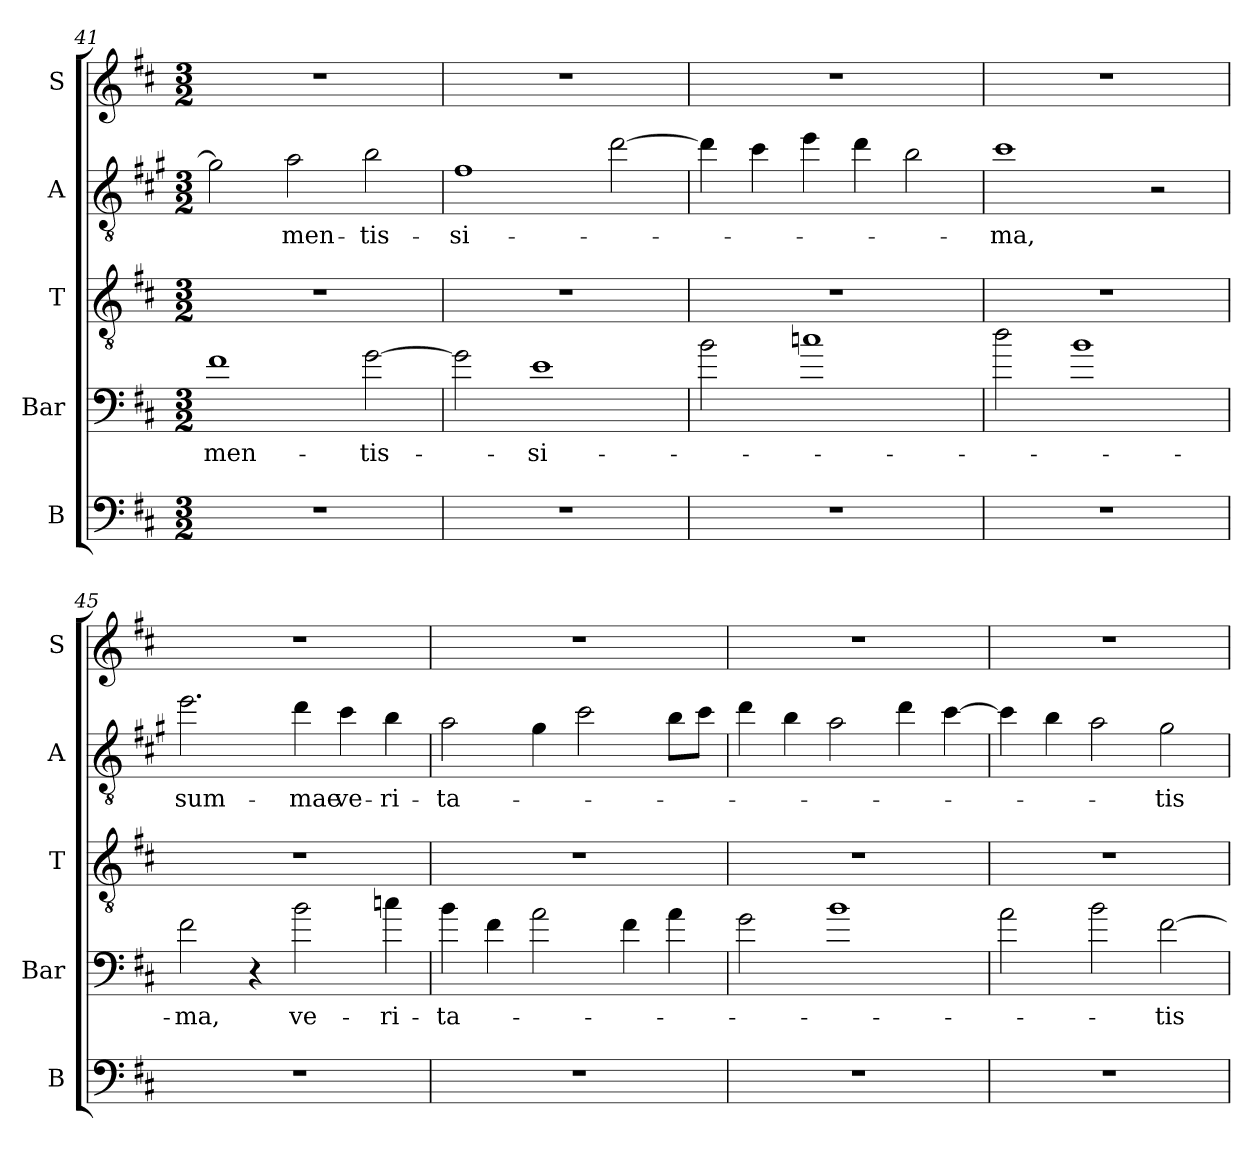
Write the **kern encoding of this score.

**kern	**kern	**text	**kern	**kern	**text	**kern
*part5	*part4	*part4	*part3	*part2	*part2	*part1
*staff5	*staff4	*staff4	*staff3	*staff2	*staff2	*staff1
*I"B	*I"Bar	*	*I"T	*I"A	*	*I"S
*I'B	*I'Bar	*	*I'T	*I'A	*	*I'S
*clefF4	*clefF4	*	*clefGv2	*clefGv2	*	*clefG2
*	*ITrd8c14	*	*	*ITrd4c7	*	*
*k[f#c#]	*k[f#c#]	*	*k[f#c#]	*k[f#c#]	*	*k[f#c#]
*M3/2	*M3/2	*	*M3/2	*M3/2	*	*M3/2
=41	=41	=41	=41	=41	=41	=41
!	!	!LO:LY:b	!	!	!	!
1.r	1F#	-men-	1.r	2c#\]	.	1.r
!	!	!	!	!	!LO:LY:b	!
.	.	.	.	2d\	-men-	.
!	!	!LO:LY:b	!	!	!LO:LY:b	!
.	[2G\	-tis-	.	2e\	-tis-	.
=42	=42	=42	=42	=42	=42	=42
!	!	!	!	!	!LO:LY:b	!
1.r	2G\]	.	1.r	1B	-si-	1.r
!	!	!LO:LY:b	!	!	!	!
.	1E	-si-	.	.	.	.
.	.	.	.	[2g\	.	.
=43	=43	=43	=43	=43	=43	=43
1.r	2B\	.	1.r	4g\]	.	1.r
.	.	.	.	4f#\	.	.
.	1cn	.	.	4a\	.	.
.	.	.	.	4g\	.	.
.	.	.	.	2e\	.	.
=44	=44	=44	=44	=44	=44	=44
!	!	!	!	!	!LO:LY:b	!
1.r	2d\	.	1.r	1f#	-ma,	1.r
.	1B	.	.	.	.	.
.	.	.	.	2r	.	.
=45	=45	=45	=45	=45	=45	=45
!	!	!LO:LY:b	!	!	!LO:LY:b	!
1.r	2F#\	-ma,	1.r	2.a\	sum-	1.r
.	4r	.	.	.	.	.
!	!	!LO:LY:b	!	!	!LO:LY:b	!
.	2B\	ve-	.	4g\	-mae	.
!	!	!	!	!	!LO:LY:b	!
.	.	.	.	4f#\	ve-	.
!	!	!LO:LY:b	!	!	!LO:LY:b	!
.	4cn\	-ri-	.	4e\	-ri-	.
!!LO:LB:g=z
=46	=46	=46	=46	=46	=46	=46
!	!	!LO:LY:b	!	!	!LO:LY:b	!
1.r	4B\	-ta-	1.r	2d\	-ta-	1.r
.	4F#\	.	.	.	.	.
.	2A\	.	.	4c#\	.	.
.	.	.	.	2f#\	.	.
.	4F#\	.	.	.	.	.
.	4A\	.	.	8e\L	.	.
.	.	.	.	8f#\J	.	.
=47	=47	=47	=47	=47	=47	=47
1.r	2G\	.	1.r	4g\	.	1.r
.	.	.	.	4e\	.	.
.	1B	.	.	2d\	.	.
.	.	.	.	4g\	.	.
.	.	.	.	[4f#\	.	.
=48	=48	=48	=48	=48	=48	=48
1.r	2A\	.	1.r	4f#\]	.	1.r
.	.	.	.	4e\	.	.
.	2B\	.	.	2d\	.	.
!	!	!LO:LY:b	!	!	!LO:LY:b	!
.	[2F#\	-tis	.	2c#\	tis	.
=	=	=	=	=	=	=
*-	*-	*-	*-	*-	*-	*-
